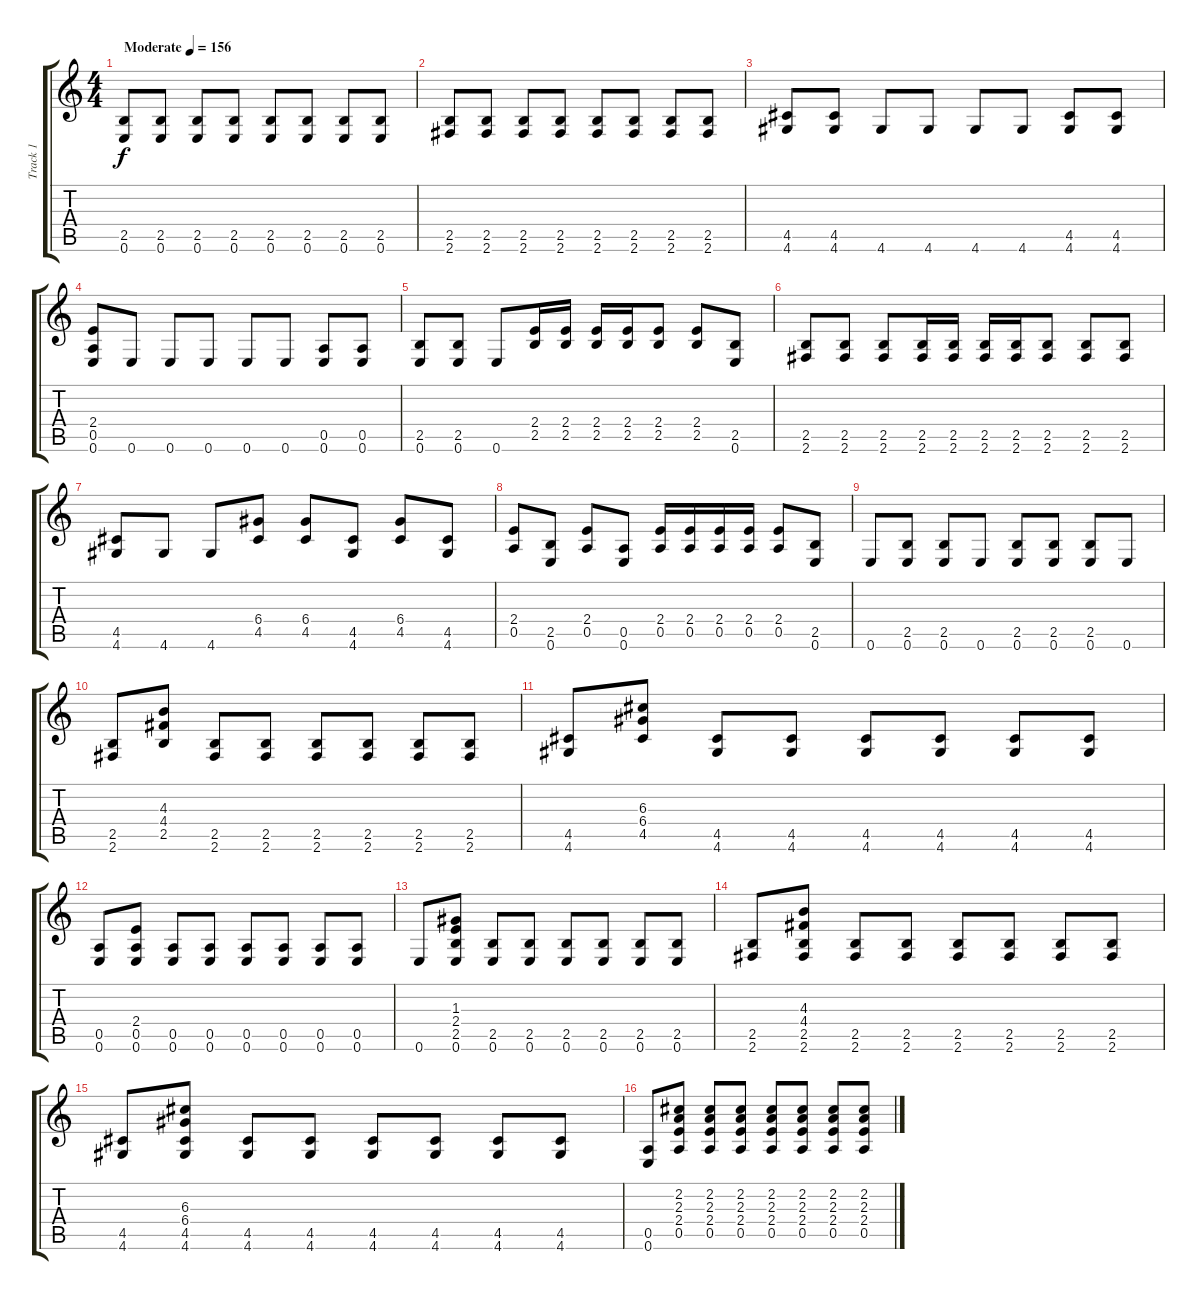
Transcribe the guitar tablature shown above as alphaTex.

\track ("Track 1" "Track 1") {instrument electricguitarjazz}
\staff {score tabs}
\tuning (E4 B3 G3 D3 A2 E2) {hide}
\ts (4 4)
\tempo (156 "Moderate")
\clef g2
\ks c
(2.5 0.6).8{dy f instrument electricguitarjazz} (2.5 0.6).8 (2.5 0.6).8 (2.5 0.6).8 (2.5 0.6).8 (2.5 0.6).8 (2.5 0.6).8 (2.5 0.6).8 |
(2.5 2.6).8 (2.5 2.6).8 (2.5 2.6).8 (2.5 2.6).8 (2.5 2.6).8 (2.5 2.6).8 (2.5 2.6).8 (2.5 2.6).8 |
(4.5 4.6).8 (4.5 4.6).8 4.6.8 4.6.8 4.6.8 4.6.8 (4.5 4.6).8 (4.5 4.6).8 |
(2.4 0.5 0.6).8 0.6.8 0.6.8 0.6.8 0.6.8 0.6.8 (0.5 0.6).8 (0.5 0.6).8 |
(2.5 0.6).8 (2.5 0.6).8 0.6.8 (2.4 2.5).16 (2.4 2.5).16 (2.4 2.5).16 (2.4 2.5).16 (2.4 2.5).8 (2.4 2.5).8 (2.5 0.6).8 |
(2.5 2.6).8 (2.5 2.6).8 (2.5 2.6).8 (2.5 2.6).16 (2.5 2.6).16 (2.5 2.6).16 (2.5 2.6).16 (2.5 2.6).8 (2.5 2.6).8 (2.5 2.6).8 |
(4.5 4.6).8 4.6.8 4.6.8 (6.4 4.5).8 (6.4 4.5).8 (4.5 4.6).8 (6.4 4.5).8 (4.5 4.6).8 |
(2.4 0.5).8 (2.5 0.6).8 (2.4 0.5).8 (0.5 0.6).8 (2.4 0.5).16 (2.4 0.5).16 (2.4 0.5).16 (2.4 0.5).16 (2.4 0.5).8 (2.5 0.6).8 |
0.6.8 (2.5 0.6).8 (2.5 0.6).8 0.6.8 (2.5 0.6).8 (2.5 0.6).8 (2.5 0.6).8 0.6.8 |
(2.5 2.6).8 (4.3 4.4 2.5).8 (2.5 2.6).8 (2.5 2.6).8 (2.5 2.6).8 (2.5 2.6).8 (2.5 2.6).8 (2.5 2.6).8 |
(4.5 4.6).8 (6.3 6.4 4.5).8 (4.5 4.6).8 (4.5 4.6).8 (4.5 4.6).8 (4.5 4.6).8 (4.5 4.6).8 (4.5 4.6).8 |
(0.5 0.6).8 (2.4 0.5 0.6).8 (0.5 0.6).8 (0.5 0.6).8 (0.5 0.6).8 (0.5 0.6).8 (0.5 0.6).8 (0.5 0.6).8 |
0.6.8 (1.3 2.4 2.5 0.6).8 (2.5 0.6).8 (2.5 0.6).8 (2.5 0.6).8 (2.5 0.6).8 (2.5 0.6).8 (2.5 0.6).8 |
(2.5 2.6).8 (4.3 4.4 2.5 2.6).8 (2.5 2.6).8 (2.5 2.6).8 (2.5 2.6).8 (2.5 2.6).8 (2.5 2.6).8 (2.5 2.6).8 |
(4.5 4.6).8 (6.3 6.4 4.5 4.6).8 (4.5 4.6).8 (4.5 4.6).8 (4.5 4.6).8 (4.5 4.6).8 (4.5 4.6).8 (4.5 4.6).8 |
(0.5 0.6).8 (2.2 2.3 2.4 0.5).8 (2.2 2.3 2.4 0.5).8 (2.2 2.3 2.4 0.5).8 (2.2 2.3 2.4 0.5).8 (2.2 2.3 2.4 0.5).8 (2.2 2.3 2.4 0.5).8 (2.2 2.3 2.4 0.5).8
